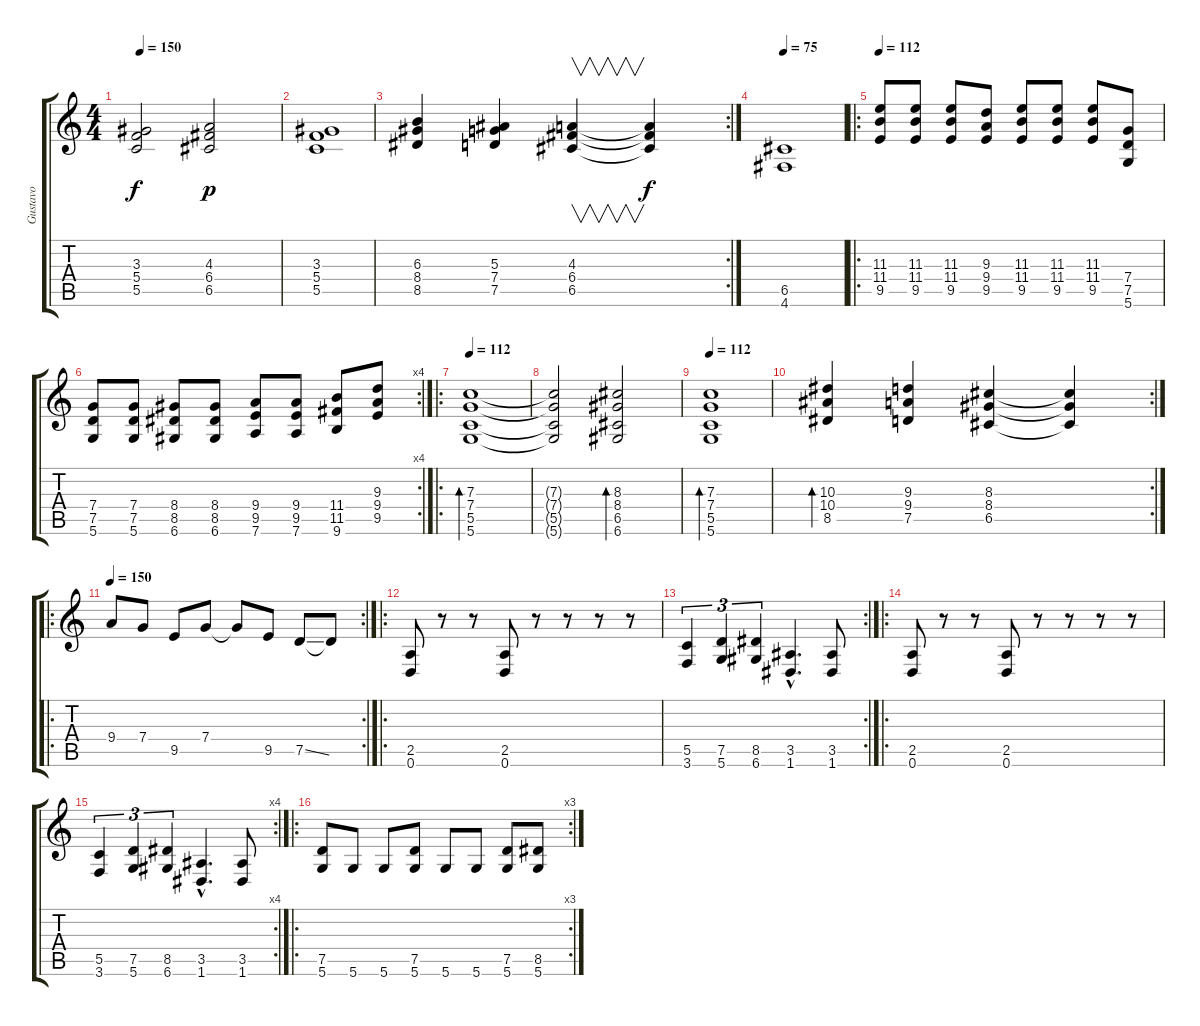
\track ("Gustavo" "Gustavo") {instrument distortionguitar}
\staff {score tabs}
\tuning (D4 A3 F3 C3 G2 D2) {hide}
\ts (4 4)
\tempo 150
\clef g2
\ks c
(3.3{t} 5.4{t} 5.5{t}).2{dy f} (4.3 6.4 6.5).2{dy p} |
(3.3 5.4 5.5).1 |
\rc 2
(6.3 8.4 8.5).4 (5.3 7.4 7.5).4 (4.3 6.4 6.5).4{v} (4.3{t} 6.4{t} 6.5{t}).4{dy f} |
\tempo 75
(6.5 4.6).1 |
\ro
\tempo 112
(11.3 11.4 9.5).8{instrument electricguitarmuted} (11.3 11.4 9.5).8 (11.3 11.4 9.5).8 (9.3 9.4 9.5).8 (11.3 11.4 9.5).8 (11.3 11.4 9.5).8 (11.3 11.4 9.5).8 (7.4 7.5 5.6).8 |
\rc 4
(7.4 7.5 5.6).8 (7.4 7.5 5.6).8 (8.4 8.5 6.6).8 (8.4 8.5 6.6).8 (9.4 9.5 7.6).8 (9.4 9.5 7.6).8 (11.4 11.5 9.6).8 (9.3 9.4 9.5).8 |
\ro
\tempo 112
(7.3 7.4 5.5 5.6).1{bd 480 instrument distortionguitar} |
(7.3{t} 7.4{t} 5.5{t} 5.6{t}).2 (8.3 8.4 6.5 6.6).2{bd 480} |
\tempo 112
(7.3 7.4 5.5 5.6).1{bd 480 instrument distortionguitar} |
\rc 2
(10.3 10.4 8.5).4{bd 480} (9.3 9.4 7.5).4 (8.3 8.4 6.5).4 (8.3{t} 8.4{t} 6.5{t}).4 |
\ro
\rc 2
\tempo 150
9.4.8 7.4.8 9.5.8 7.4.8 7.4{t}.8 9.5.8 7.5{ss}.8 7.5{t}.8 |
\ro
(2.5 0.6).8 r.8 r.8 (2.5 0.6).8 r.8 r.8 r.8 r.8 |
\rc 2
(5.5 3.6).4{tu (3 2)} (7.5 5.6).4{tu (3 2)} (8.5 6.6).4{tu (3 2)} (3.5{hac} 1.6{hac}).4{d} (3.5 1.6).8 |
\ro
(2.5 0.6).8 r.8 r.8 (2.5 0.6).8 r.8 r.8 r.8 r.8 |
\rc 4
(5.5 3.6).4{tu (3 2)} (7.5 5.6).4{tu (3 2)} (8.5 6.6).4{tu (3 2)} (3.5{hac} 1.6{hac}).4{d} (3.5 1.6).8 |
\ro
\rc 3
(7.5 5.6).8 5.6.8 5.6.8 (7.5 5.6).8 5.6.8 5.6.8 (7.5 5.6).8 (8.5 5.6).8
